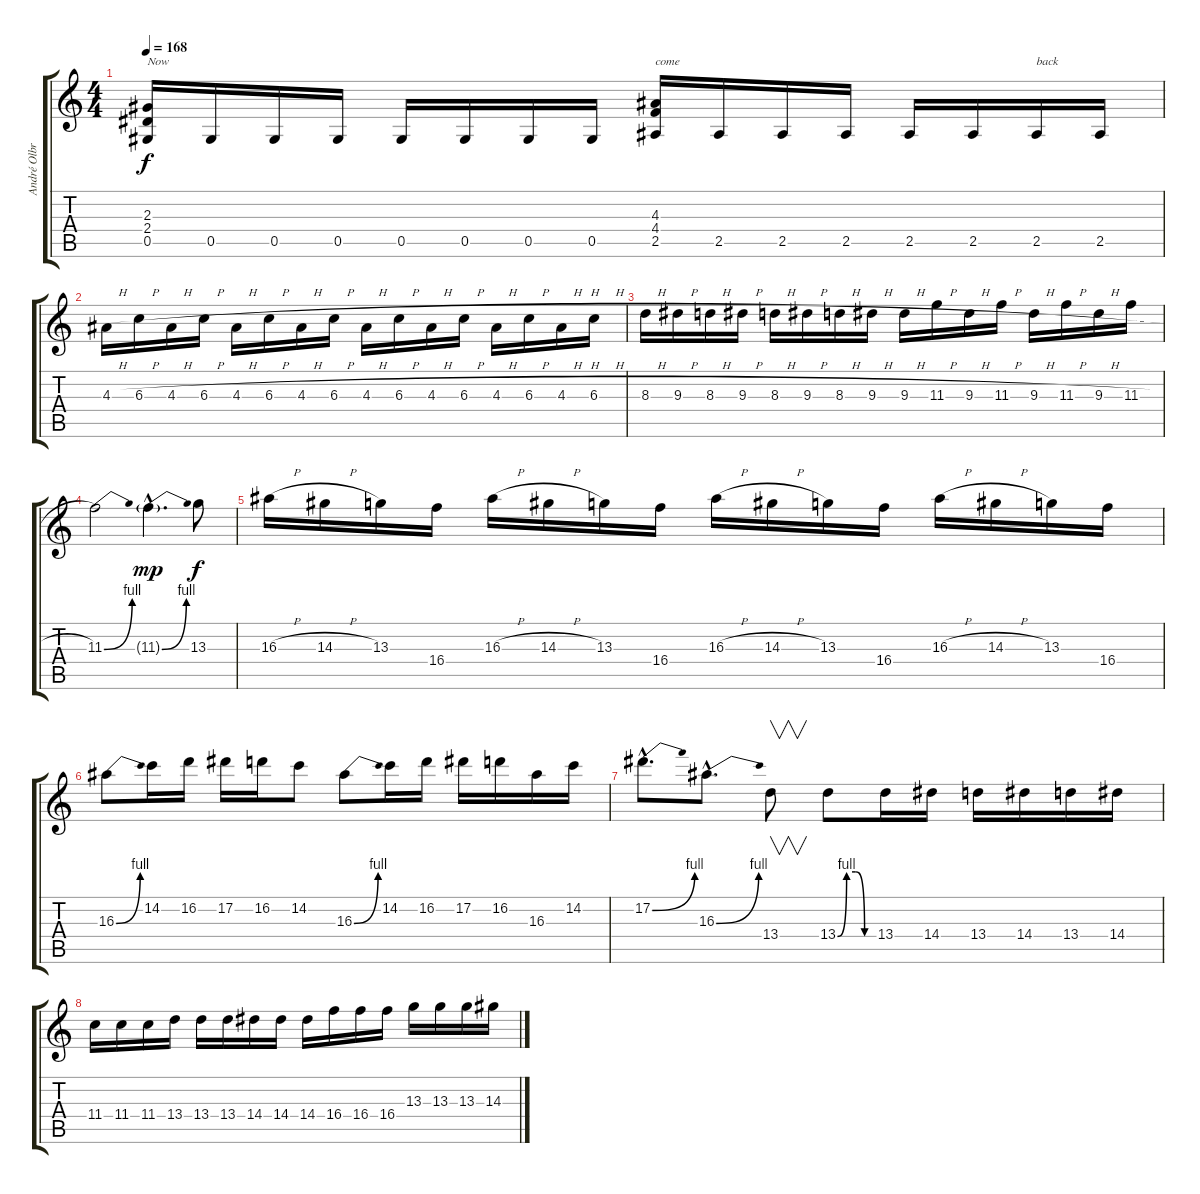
\track ("André Olbrich" "André Olbr") {instrument distortionguitar}
\staff {score tabs}
\tuning (Eb4 Bb3 Gb3 Db3 Ab2 Eb2) {hide}
\ts (4 4)
\tempo 168
\clef g2
\ks c
(2.3 2.4 0.5).16{txt "Now " dy f} 0.5.16 0.5.16 0.5.16 0.5.16 0.5.16 0.5.16 0.5.16 (4.3 4.4 2.5).16{txt "come "} 2.5.16 2.5.16 2.5.16 2.5.16 2.5.16 2.5.16{txt "back"} 2.5.16 |
4.3{h}.16 6.3{h}.16 4.3{h}.16 6.3{h}.16 4.3{h}.16 6.3{h}.16 4.3{h}.16 6.3{h}.16 4.3{h}.16 6.3{h}.16 4.3{h}.16 6.3{h}.16 4.3{h}.16 6.3{h}.16 4.3{h}.16 6.3{h}.16 |
8.3{h}.16 9.3{h}.16 8.3{h}.16 9.3{h}.16 8.3{h}.16 9.3{h}.16 8.3{h}.16 9.3{h}.16 9.3{h}.16 11.3{h}.16 9.3{h}.16 11.3{h}.16 9.3{h}.16 11.3{h}.16 9.3{h}.16 11.3{h}.16 |
11.3{be (bend 0 0 60 4)}.2 11.3{be (bend 0 0 60 4) g hac}.4{d dy mp} 13.3.8{dy f} |
16.3{h}.16 14.3{h}.16 13.3.16 16.4.16 16.3{h}.16 14.3{h}.16 13.3.16 16.4.16 16.3{h}.16 14.3{h}.16 13.3.16 16.4.16 16.3{h}.16 14.3{h}.16 13.3.16 16.4.16 |
16.3{be (bend 0 0 60 4)}.8 14.2.16 16.2.16 17.2.16 16.2.16 14.2.8 16.3{be (bend 0 0 60 4)}.8 14.2.16 16.2.16 17.2.16 16.2.16 16.3.16 14.2.16 |
17.2{be (bend 0 0 60 4) hac}.8{d} 16.3{be (bend 0 0 60 4) hac}.8{d} 13.4.8{v} 13.4{be (custom 0 0 15 4 30 4 45 0 60 0)}.8 13.4.16 14.4.16 13.4.16 14.4.16 13.4.16 14.4.16 |
11.4.16 11.4.16 11.4.16 13.4.16 13.4.16 13.4.16 14.4.16 14.4.16 14.4.16 16.4.16 16.4.16 16.4.16 13.3.16 13.3.16 13.3.16 14.3.16
